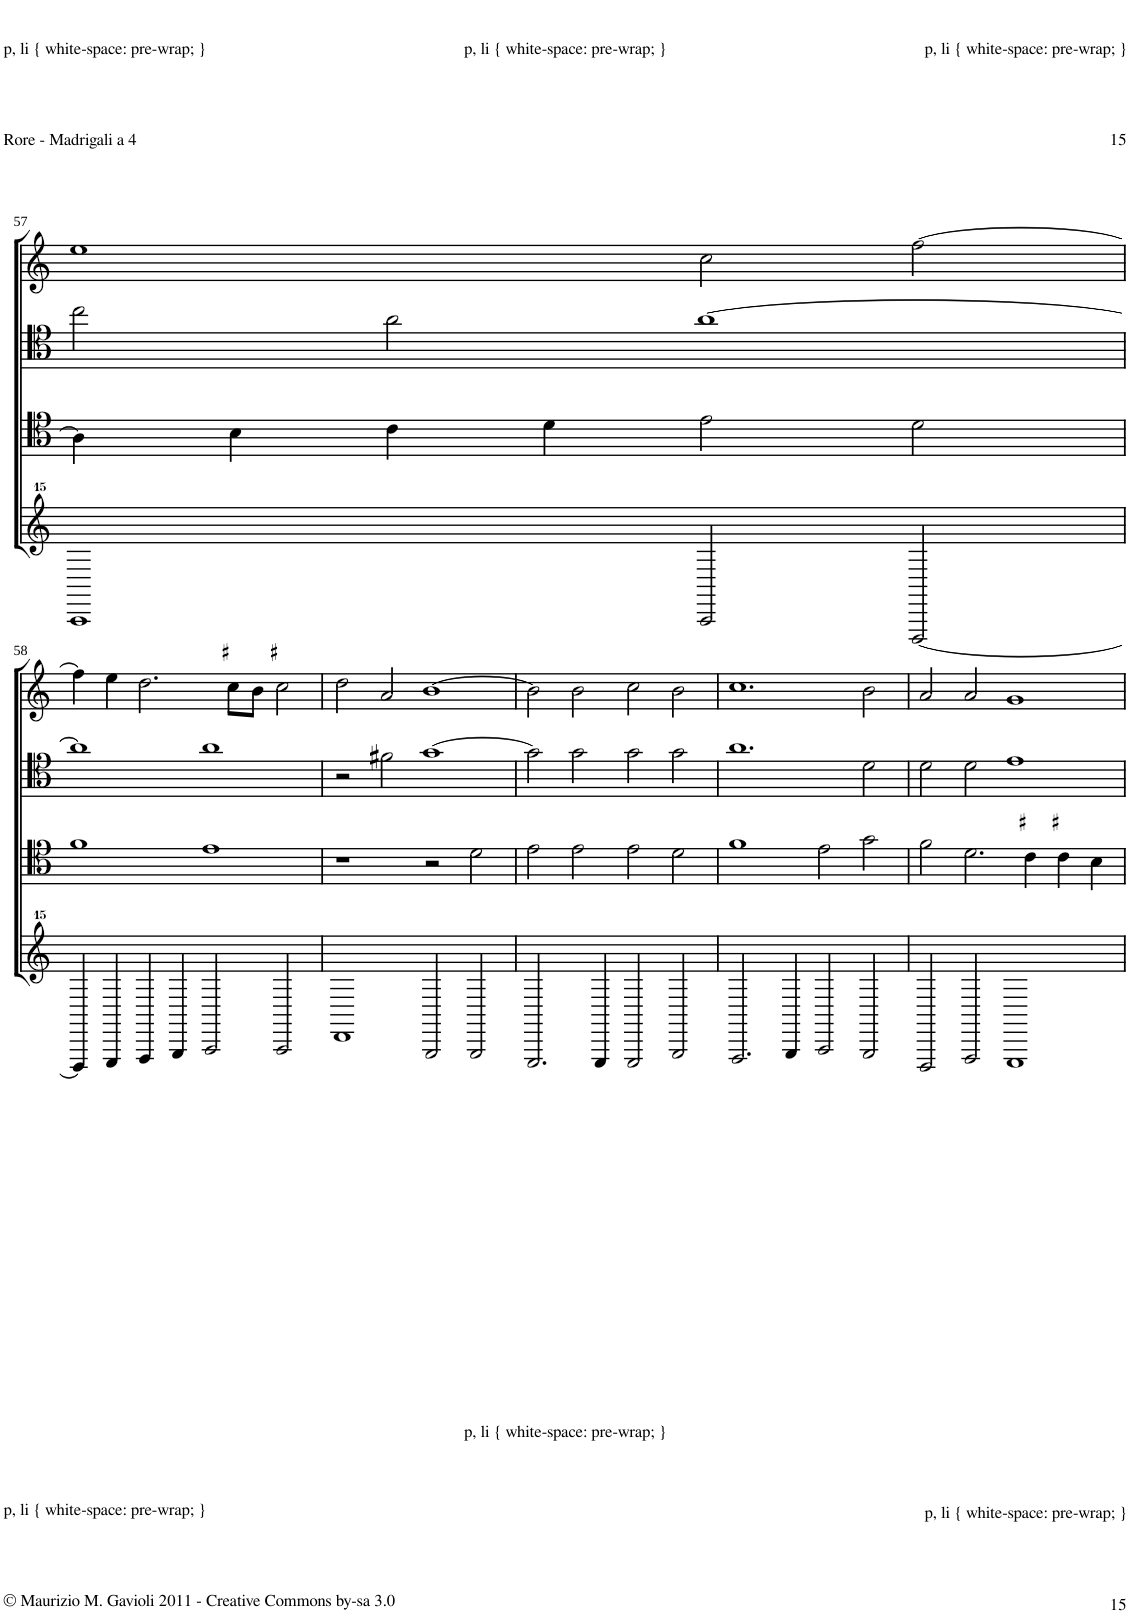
**kern	**kern	**kern	**kern
*part4	*part3	*part2	*part1
*staff4	*staff3	*staff2	*staff1
*I"Basso	*I"Tenore	*I"Alto	*I"Canto
!!LO:PB:g=z
*clefG^^2	*clefC4	*clefC4	*clefG2
*k[]	*k[]	*k[]	*k[]
*M4/2	*M4/2	*M4/2	*M4/2
*met(c|)	*met(c|)	*met(c|)	*met(c|)
=57	=57	=57	=57
1A	4A\]	2cc\	1ee
.	4B\	.	.
.	4c\	2a\	.
.	4d\	.	.
2A/	2e\	[1a	2cc\
[2D/	2d\	.	[2ff\
!!LO:LB:g=z
=58	=58	=58	=58
4D/]	1f	1a]	4ff\]
4E/	.	.	4ee\
4F/	.	.	2.dd\
4G/	.	.	.
2A/	1e	1a	.
.	.	.	8cc#X\L
.	.	.	8b\J
2A/	.	.	2cc#X\
=59	=59	=59	=59
1d	1r	2r	2dd\
.	.	2f#X\	2a/
2G/	2r	[1g	[1b
2G/	2d\	.	.
=60	=60	=60	=60
2.E/	2e\	2g\]	2b\]
.	2e\	2g\	2b\
4E/	.	.	.
2E/	2e\	2g\	2cc\
2G/	2d\	2g\	2b\
=61	=61	=61	=61
2.F/	1f	1.a	1.cc
4G/	.	.	.
2A/	2e\	.	.
2G/	2g\	2d\	2b\
=62	=62	=62	=62
2D/	2f\	2d\	2a/
2F/	2.d\	2d\	2a/
1E	.	1e	1g
.	4c#X\	.	.
.	4c#X\	.	.
.	4B\	.	.
=	=	=	=
*-	*-	*-	*-
